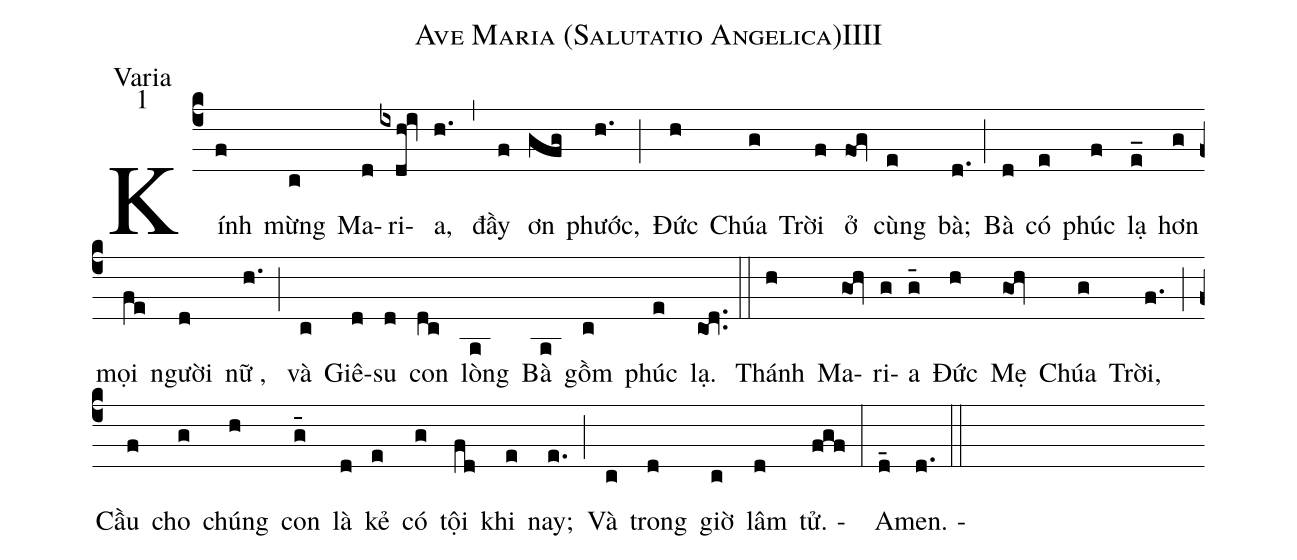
name:Ave Maria (Salutatio Angelica)IIII;
office-part:Varia;
mode:1;
%%
annotation: 1
%%
(c4)Kính(f) mừng(c) Ma-(d)ri-(ixdh!iv)a, (h.)(,) đầy(f) ơn(gfg) phước,(h.) (;) Đức(h) Chúa(g) Trời(f) ở(fog) cùng(e) bà;(d.) (;) Bà(d) có(e) phúc(f) lạ(e_) hơn(g) mọi(fe) người(d) nữ , (h.)(;) và(c) Giê(d)su(d) con(dc) lòng(a) Bà(a) gồm(c) phúc(e) lạ.(cod..) (::) Thánh(h) Ma(goh)ri(g)a(g_3) Đức(h) Mẹ(goh) Chúa(g) Trời,(f.) (;) Cầu(f) cho(g) chúng(h) con(g_3) là(d) kẻ(e) có(g) tội(fd) khi(e) nay;(e.) (;) Và(c) trong(d) giờ(c) lâm(d) tử. (fgf)(:) A(d_3)men.   (d.)(::)
